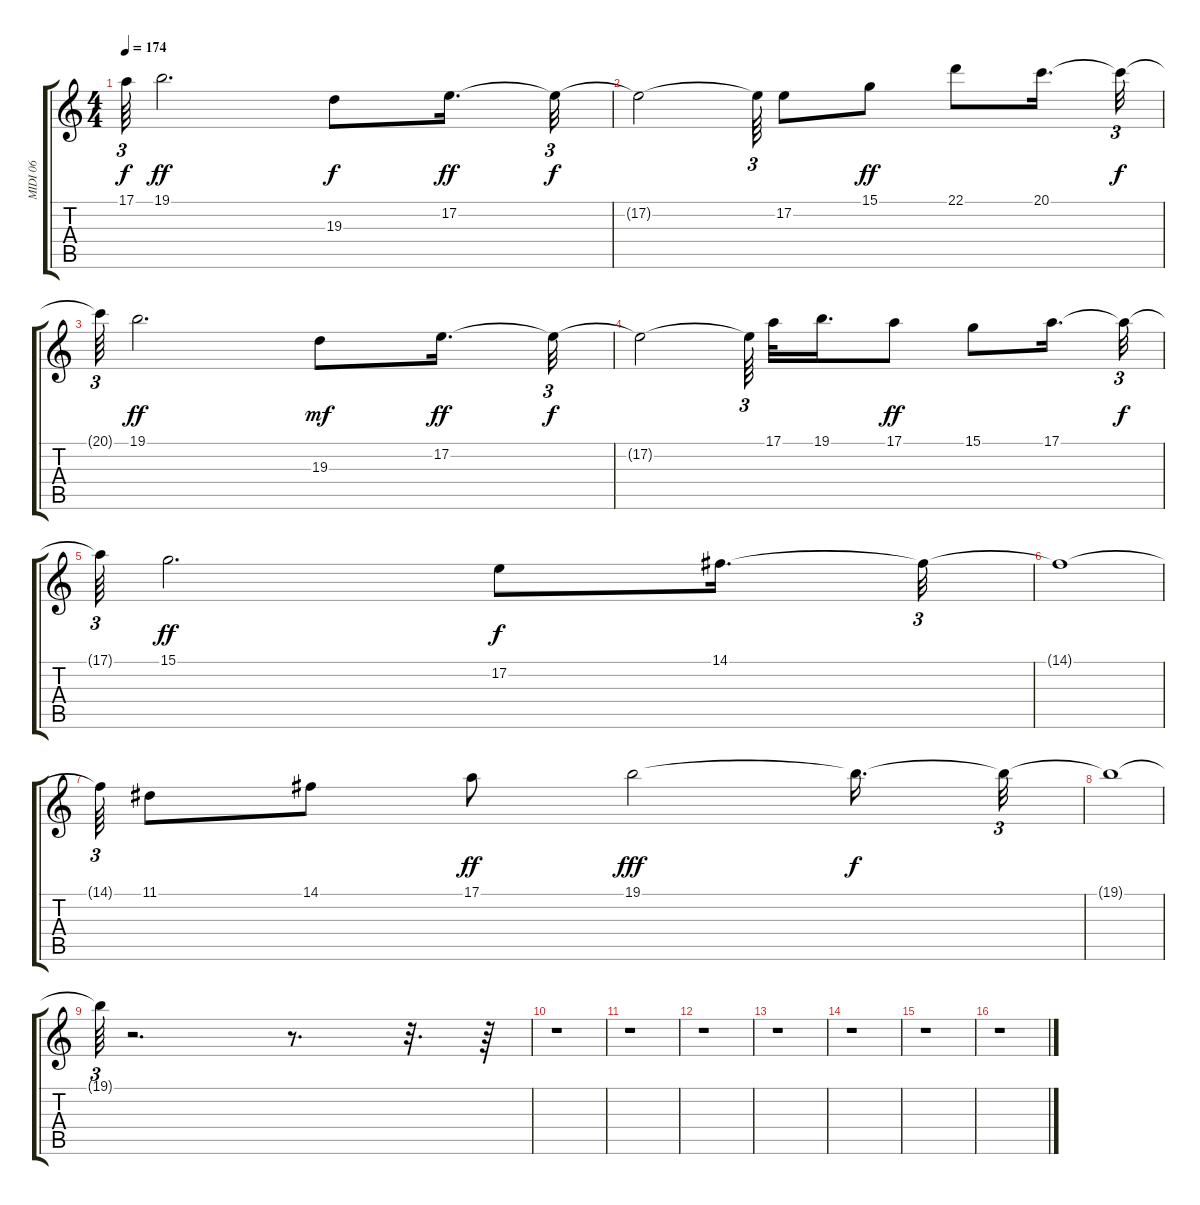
\track ("MIDI 06" "MIDI 06") {instrument flute}
\staff {score tabs}
\tuning (E4 B3 G3 D3 A2 E2) {hide}
\ts (4 4)
\tempo 174
\clef g2
\ks c
17.1{t}.64{tu (3 2) dy f} 19.1.2{d dy ff} 19.3.8{dy f} 17.2.16{d dy ff} 17.2{t}.32{tu (3 2) dy f} |
17.2{t}.2 17.2{t}.64{tu (3 2)} 17.2.8 15.1.8{dy ff} 22.1.8 20.1.16{d} 20.1{t}.32{tu (3 2) dy f} |
20.1{t}.64{tu (3 2)} 19.1.2{d dy ff} 19.3.8{dy mf} 17.2.16{d dy ff} 17.2{t}.32{tu (3 2) dy f} |
17.2{t}.2 17.2{t}.64{tu (3 2)} 17.1.32 19.1.16{d} 17.1.8{dy ff} 15.1.8 17.1.16{d} 17.1{t}.32{tu (3 2) dy f} |
17.1{t}.64{tu (3 2)} 15.1.2{d dy ff} 17.2.8{dy f} 14.1.16{d} 14.1{t}.32{tu (3 2)} |
14.1{t}.1 |
14.1{t}.64{tu (3 2)} 11.1.8 14.1.8 17.1.8{dy ff} 19.1.2{dy fff} 19.1{t}.16{d dy f} 19.1{t}.32{tu (3 2)} |
19.1{t}.1 |
19.1{t}.64{tu (3 2)} r.2{d} r.8{d} r.32{d} r.64 |
r.1 |
r.1 |
r.1 |
r.1 |
r.1 |
r.1 |
r.1
